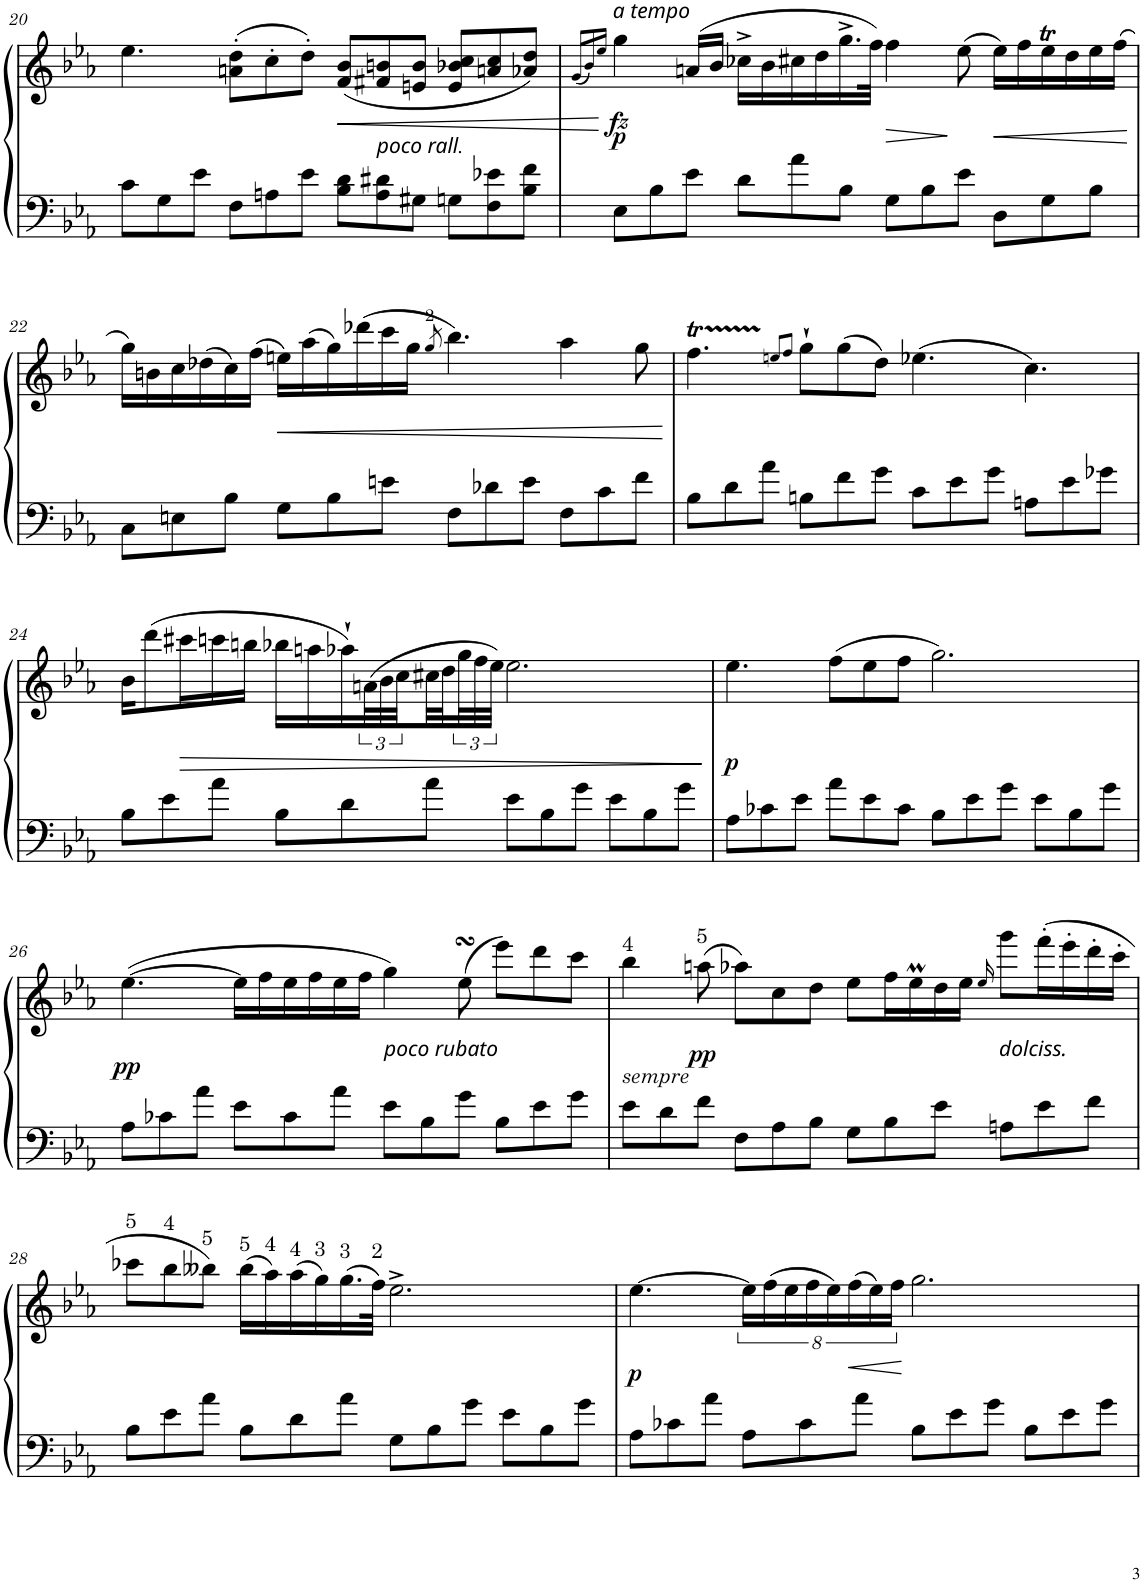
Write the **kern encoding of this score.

**kern	**kern	**dynam
*part1	*part1	*part1
*staff2	*staff1	*staff1/2
*I"Piano	*	*
*I'Pno.	*	*
!!LO:PB:g=z
*clefF4	*clefG2	*
*k[b-e-a-]	*k[b-e-a-]	*
*M12/8	*M12/8	*
=20	=20	=20
8c\L	4.ee-\	.
8G\	.	.
8e-\J	.	.
8F\L	(8an\' 8dd\'L	.
8An\	8cc'\	.
8e-\J	8dd'\J)	.
!	!	!LO:HP:b
8B-\ 8d\L	(8f/ 8b-/L	<
!	!LO:TX:b:i:t=poco rall	!
!	!LO:TX:b:t=.	!
8A\ 8d#X\	8f#X/ 8bn/	.
8G#X\J	8en/ 8b/J	.
8Gn\L	8e/ 8b-X/ 8cc/L	.
8F\ 8e-X\	8an/ 8cc/	.
8B-\ 8f\J	8a-X/ 8dd/J)	.
.	.	[
=21	=21	=21
.	(16qg/LL	.
.	16qb-/)	.
.	16qee-/JJ	.
!	!LO:TX:a:i:t=a tempo	!
!	!	!LO:DY:b
!	!	!LO:DY:n=1:b
8E-\L	4gg\	fz p
8B-\	.	.
8e-\J	(16an/LL	.
.	16b-/JJ	.
8d\L	16cc-X^\LL	.
.	16b-\	.
8a-\	16cc#X\	.
.	16dd\	.
8B-\J	16.gg^\	.
.	32ff\JJk)	.
!	!	!LO:HP:b
8G\L	4ff\	>
8B-\	.	.
8e-\J	(8ee-\	]
!	!	!LO:HP:b
8D\L	16ee-\LL)	<
.	16ff\	.
8G\	16ee-T\	.
.	16dd\	.
8B-\J	16ee-\	.
.	(16ff\JJ	.
.	.	[
!!LO:LB:g=z
=22	=22	=22
8C\L	16gg\LL)	.
.	16bn\	.
8En\	16cc\	.
.	(16dd-X\	.
8B-\J	16cc\)	.
.	(16ff\JJ	.
!	!	!LO:HP:b
8G\L	16een\LL)	<
.	(16aa-\	.
8B-\	16gg\)	.
.	(16ddd-X\	.
8en\J	16ccc\	.
.	16gg\JJ	.
.	8qgg/	.
8F\L	4.bb-\)	.
8d-X\	.	.
8e\J	.	.
8F\L	4aa-\	.
8c\	.	.
8f\J	8gg\	.
.	.	[
=23	=23	=23
8B-\L	4.ffT\	.
8d\	.	.
8a-\J	.	.
.	8qeen/L	.
.	8qff/J	.
8Bn\L	8gg`\L	.
8f\	(8gg\	.
8g\J	8dd\J)	.
8c\L	(4.ee-X\	.
8e-\	.	.
8g\J	.	.
8An\L	4.cc\)	.
8e-\	.	.
8g-X\J	.	.
!!LO:LB:g=z
=24	=24	=24
8B-\L	16b-\KL	.
.	(8ddd\	.
8e-\	.	.
!	!	!LO:HP:b
.	16ccc#X\L	>
8a-\J	16cccn\	.
.	16bbn\JJ	.
8B-\L	16bb-X\LL	.
.	16aan\	.
8d\	16aa-X`\)	.
.	(48an\L	.
.	48b-\	.
.	48cc\	.
8a-\J	32cc#X\	.
.	32dd\	.
.	48gg\	.
.	48ff\	.
.	48ee-\JJJ)	.
8e-\L	2.ee-\	.
8B-\	.	.
8g\J	.	.
8e-\L	.	.
8B-\	.	.
8g\J	.	.
.	.	]
=25	=25	=25
!	!	!LO:DY:b
8A-\L	4.ee-\	p
8c-X\	.	.
8e-\J	.	.
8a-\L	(8ff\L	.
8e-\	8ee-\	.
8c-\J	8ff\J	.
8E-\L	2.gg\)	.
8e-\	.	.
8g\J	.	.
8e-\L	.	.
8B-\	.	.
8g\J	.	.
!!LO:LB:g=z
=26	=26	=26
!	!	!LO:DY:b
8A-\L	([4.ee-\	pp
8c-X\	.	.
8a-\J	.	.
8e-\L	16ee-\LL]	.
.	16ff\	.
8c-\	16ee-\	.
.	16ff\	.
8a-\J	16ee-\	.
.	16ff\JJ	.
!	!LO:TX:b:i:t=poco rubato	!
8e-\L	4gg\)	.
8B-\	.	.
8g\J	(8ee-sSSs\	.
8B-\L	8eee-\L)	.
8e-\	8ddd\	.
8g\J	8ccc\J	.
=27	=27	=27
!	!LO:TX:a:t=4	!
!	!LO:TX:b:i:t=sempre	!
8e-\L	4bb-\	.
8d\	.	.
!	!LO:TX:a:t=5	!
!	!	!LO:DY:b
8f\J	(8aan\	pp
8F\L	8aa-X\L)	.
8A-\	8cc\	.
8B-\J	8dd\J	.
8G\L	8ee-\L	.
8B-\	16ff\L	.
.	16ee-M\	.
8e-\J	16dd\	.
.	16ee-\JJ	.
.	16qee-/	.
!	!LO:TX:b:i:t=dolciss.	!
8An\L	8ggg\L	.
8e-\	(16fff'\L	.
.	16eee-'\	.
8f\J	16ddd'\	.
.	16ccc'\JJ	.
!!LO:LB:g=z
=28	=28	=28
!	!LO:TX:a:t=5	!
8B-\L	8ccc-X\L	.
!	!LO:TX:a:t=4	!
8e-\	8bb-\	.
!	!LO:TX:a:t=5	!
8a-\J	8bb--X\J)	.
!	!LO:TX:a:t=5	!
8B-\L	(16bb--\LL	.
!	!LO:TX:a:t=4	!
.	16aa-\)	.
!	!LO:TX:a:t=4	!
8d\	(16aa-\	.
!	!LO:TX:a:t=3	!
.	16gg\)	.
!	!LO:TX:a:t=3	!
8a-\J	(16.gg\	.
!	!LO:TX:a:t=2	!
.	32ff\JJk)	.
8G\L	2.ee-^\	.
8B-\	.	.
8g\J	.	.
8e-\L	.	.
8B-\	.	.
8g\J	.	.
=29	=29	=29
!	!	!LO:DY:b
8A-\L	[4.ee-\	p
8c-X\	.	.
8a-\J	.	.
8A-\L	64%3ee-\LL]	.
.	(64%3ff\	.
.	64%3ee-\	.
8c-\	.	.
.	64%3ff\	.
.	64%3ee-\)	.
!	!	!LO:HP:b
.	(64%3ff\	<
8a-\J	.	.
.	64%3ee-\)	.
.	64%3ff\JJ	.
8B-\L	2.gg\	[
8e-\	.	.
8g\J	.	.
8B-\L	.	.
8e-\	.	.
8g\J	.	.
=	=	=
*-	*-	*-
